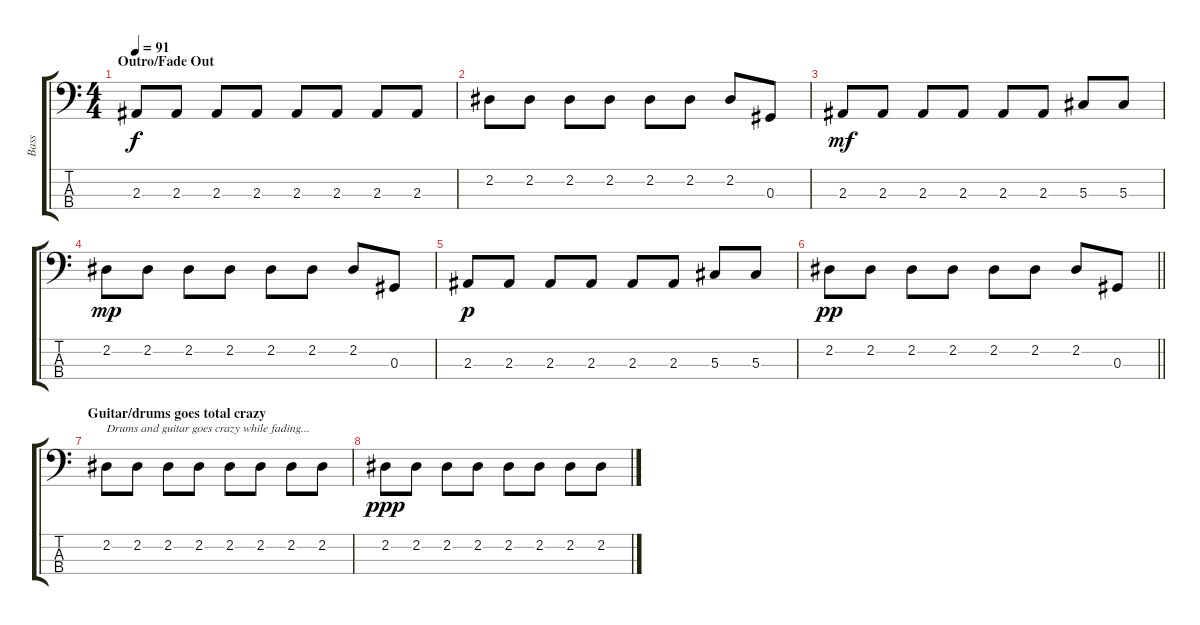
\track ("Bass" "Bass") {instrument electricbassfinger}
\staff {score tabs}
\tuning (Gb2 Db2 Ab1 Eb1) {hide}
\ts (4 4)
\section ("" "Outro/Fade Out")
\tempo 91
\clef f4
\ks c
2.3.8{dy f} 2.3.8 2.3.8 2.3.8 2.3.8 2.3.8 2.3.8 2.3.8 |
2.2.8 2.2.8 2.2.8 2.2.8 2.2.8 2.2.8 2.2.8 0.3.8 |
2.3.8{dy mf} 2.3.8 2.3.8 2.3.8 2.3.8 2.3.8 5.3.8 5.3.8 |
2.2.8{dy mp} 2.2.8 2.2.8 2.2.8 2.2.8 2.2.8 2.2.8 0.3.8 |
2.3.8{dy p} 2.3.8 2.3.8 2.3.8 2.3.8 2.3.8 5.3.8 5.3.8 |
\barLineRight lightlight
2.2.8{dy pp} 2.2.8 2.2.8 2.2.8 2.2.8 2.2.8 2.2.8 0.3.8 |
\section ("" "Guitar/drums goes total crazy")
2.2.8{txt "Drums and guitar goes crazy while fading..."} 2.2.8 2.2.8 2.2.8 2.2.8 2.2.8 2.2.8 2.2.8 |
2.2.8{dy ppp} 2.2.8 2.2.8 2.2.8 2.2.8 2.2.8 2.2.8 2.2.8
